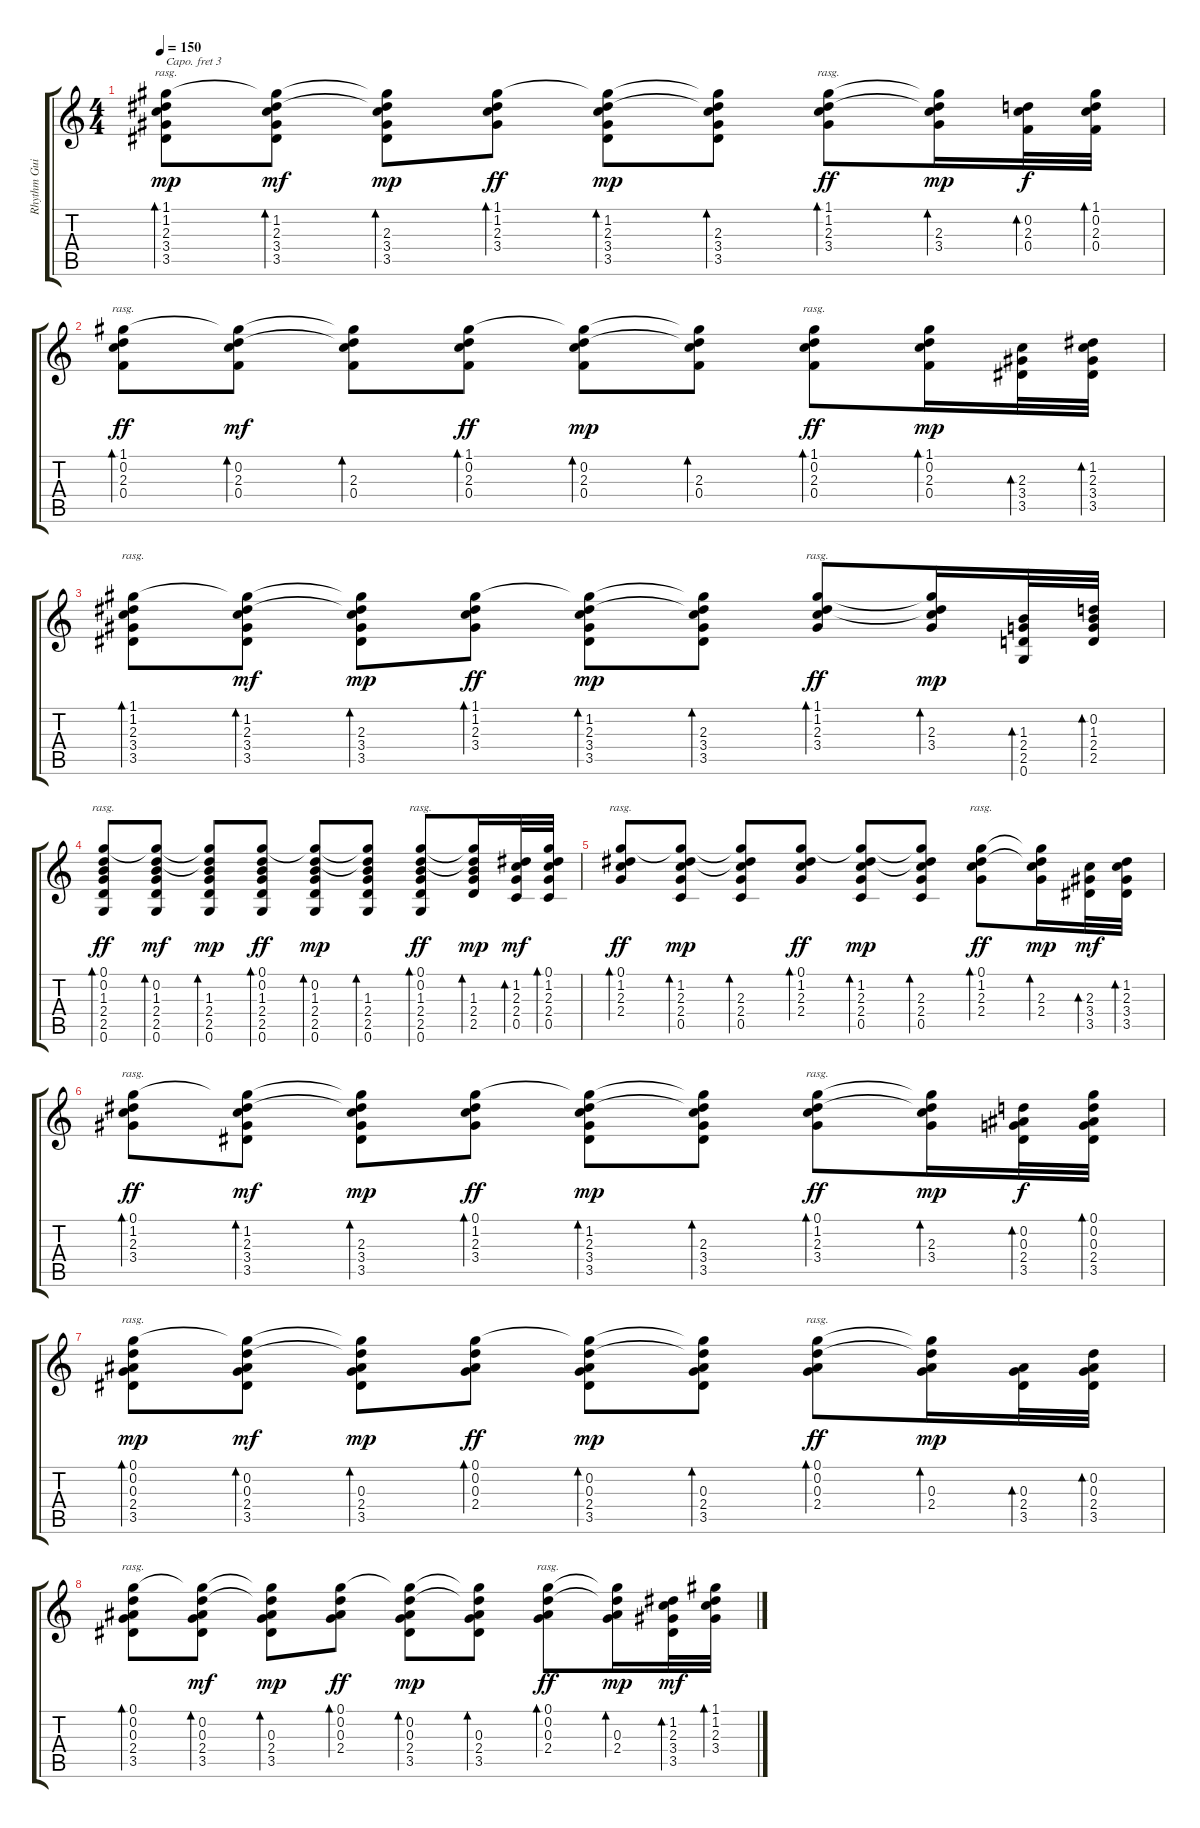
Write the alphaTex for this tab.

\track ("Rhythm Guitar 1" "Rhythm Gui") {instrument acousticguitarnylon}
\staff {score tabs}
\capo 3
\tuning (E4 B3 G3 D3 A2 E2) {hide}
\ts (4 4)
\tempo 150
\clef g2
\ks c
(1.1 1.2 2.3 3.4 3.5).8{bd 480 rasg ii dy mp} (1.1{t} 1.2 2.3 3.4 3.5).8{bd 60 dy mf} (1.1{t} 1.2{t} 2.3 3.4 3.5).8{bd 60 dy mp} (1.1 1.2 2.3 3.4).8{bd 60 dy ff} (1.1{t} 1.2 2.3 3.4 3.5).8{bd 60 dy mp} (1.1{t} 1.2{t} 2.3 3.4 3.5).8{bd 60} (1.1 1.2 2.3 3.4).8{bd 120 rasg ii dy ff} (1.1{t} 1.2{t} 2.3 3.4).16{bd 120 dy mp} (0.2 2.3 0.4).32{bd 60 dy f} (1.1 0.2 2.3 0.4).32{bd 60} |
(1.1 0.2 2.3 0.4).8{bd 120 rasg ii dy ff} (1.1{t} 0.2 2.3 0.4).8{bd 60 dy mf} (1.1{t} 0.2{t} 2.3 0.4).8{bd 60} (1.1 0.2 2.3 0.4).8{bd 60 dy ff} (1.1{t} 0.2 2.3 0.4).8{bd 60 dy mp} (1.1{t} 0.2{t} 2.3 0.4).8{bd 60} (1.1 0.2 2.3 0.4).8{bd 60 rasg ii dy ff} (1.1 0.2 2.3 0.4).16{bd 60 dy mp} (2.3 3.4 3.5).32{bd 60} (1.2 2.3 3.4 3.5).32{bd 60} |
(1.1 1.2 2.3 3.4 3.5).8{bd 480 rasg ii} (1.1{t} 1.2 2.3 3.4 3.5).8{bd 60 dy mf} (1.1{t} 1.2{t} 2.3 3.4 3.5).8{bd 60 dy mp} (1.1 1.2 2.3 3.4).8{bd 60 dy ff} (1.1{t} 1.2 2.3 3.4 3.5).8{bd 60 dy mp} (1.1{t} 1.2{t} 2.3 3.4 3.5).8{bd 60} (1.1 1.2 2.3 3.4).8{bd 120 rasg ii dy ff} (1.1{t} 1.2{t} 2.3 3.4).16{bd 120 dy mp} (1.3 2.4 2.5 0.6).32{bd 60} (0.2 1.3 2.4 2.5).32{bd 60} |
(0.1 0.2 1.3 2.4 2.5 0.6).8{bd 480 rasg ii dy ff} (0.1{t} 0.2 1.3 2.4 2.5 0.6).8{bd 60 dy mf} (0.1{t} 0.2{t} 1.3 2.4 2.5 0.6).8{bd 60 dy mp} (0.1 0.2 1.3 2.4 2.5 0.6).8{bd 60 dy ff} (0.1{t} 0.2 1.3 2.4 2.5 0.6).8{bd 60 dy mp} (0.1{t} 0.2{t} 1.3 2.4 2.5 0.6).8{bd 60} (0.1 0.2 1.3 2.4 2.5 0.6).8{bd 120 rasg ii dy ff} (0.1{t} 0.2{t} 1.3 2.4 2.5).16{bd 120 dy mp} (1.2 2.3 2.4 0.5).32{bd 60 dy mf} (0.1 1.2 2.3 2.4 0.5).32{bd 60} |
(0.1 1.2 2.3 2.4).8{bd 480 rasg ii dy ff} (0.1{t} 1.2 2.3 2.4 0.5).8{bd 60 dy mp} (0.1{t} 1.2{t} 2.3 2.4 0.5).8{bd 60} (0.1 1.2 2.3 2.4).8{bd 60 dy ff} (0.1{t} 1.2 2.3 2.4 0.5).8{bd 60 dy mp} (0.1{t} 1.2{t} 2.3 2.4 0.5).8{bd 60} (0.1 1.2 2.3 2.4).8{bd 120 rasg ii dy ff} (0.1{t} 1.2{t} 2.3 2.4).16{bd 120 dy mp} (2.3 3.4 3.5).32{bd 60 dy mf} (1.2 2.3 3.4 3.5).32{bd 60} |
(0.1 1.2 2.3 3.4).8{bd 480 rasg ii dy ff} (0.1{t} 1.2 2.3 3.4 3.5).8{bd 60 dy mf} (0.1{t} 1.2{t} 2.3 3.4 3.5).8{bd 60 dy mp} (0.1 1.2 2.3 3.4).8{bd 60 dy ff} (0.1{t} 1.2 2.3 3.4 3.5).8{bd 60 dy mp} (0.1{t} 1.2{t} 2.3 3.4 3.5).8{bd 60} (0.1 1.2 2.3 3.4).8{bd 120 rasg ii dy ff} (0.1{t} 1.2{t} 2.3 3.4).16{bd 120 dy mp} (0.2 0.3 2.4 3.5).32{bd 60 dy f} (0.1 0.2 0.3 2.4 3.5).32{bd 60} |
(0.1 0.2 0.3 2.4 3.5).8{bd 480 rasg ii dy mp} (0.1{t} 0.2 0.3 2.4 3.5).8{bd 60 dy mf} (0.1{t} 0.2{t} 0.3 2.4 3.5).8{bd 60 dy mp} (0.1 0.2 0.3 2.4).8{bd 60 dy ff} (0.1{t} 0.2 0.3 2.4 3.5).8{bd 60 dy mp} (0.1{t} 0.2{t} 0.3 2.4 3.5).8{bd 60} (0.1 0.2 0.3 2.4).8{bd 120 rasg ii dy ff} (0.1{t} 0.2{t} 0.3 2.4).16{bd 120 dy mp} (0.3 2.4 3.5).32{bd 60} (0.2 0.3 2.4 3.5).32{bd 60} |
(0.1 0.2 0.3 2.4 3.5).8{bd 480 rasg ii} (0.1{t} 0.2 0.3 2.4 3.5).8{bd 60 dy mf} (0.1{t} 0.2{t} 0.3 2.4 3.5).8{bd 60 dy mp} (0.1 0.2 0.3 2.4).8{bd 60 dy ff} (0.1{t} 0.2 0.3 2.4 3.5).8{bd 60 dy mp} (0.1{t} 0.2{t} 0.3 2.4 3.5).8{bd 60} (0.1 0.2 0.3 2.4).8{bd 120 rasg ii dy ff} (0.1{t} 0.2{t} 0.3 2.4).16{bd 120 dy mp} (1.2 2.3 3.4 3.5).32{bd 60 dy mf} (1.1 1.2 2.3 3.4).32{bd 60}
